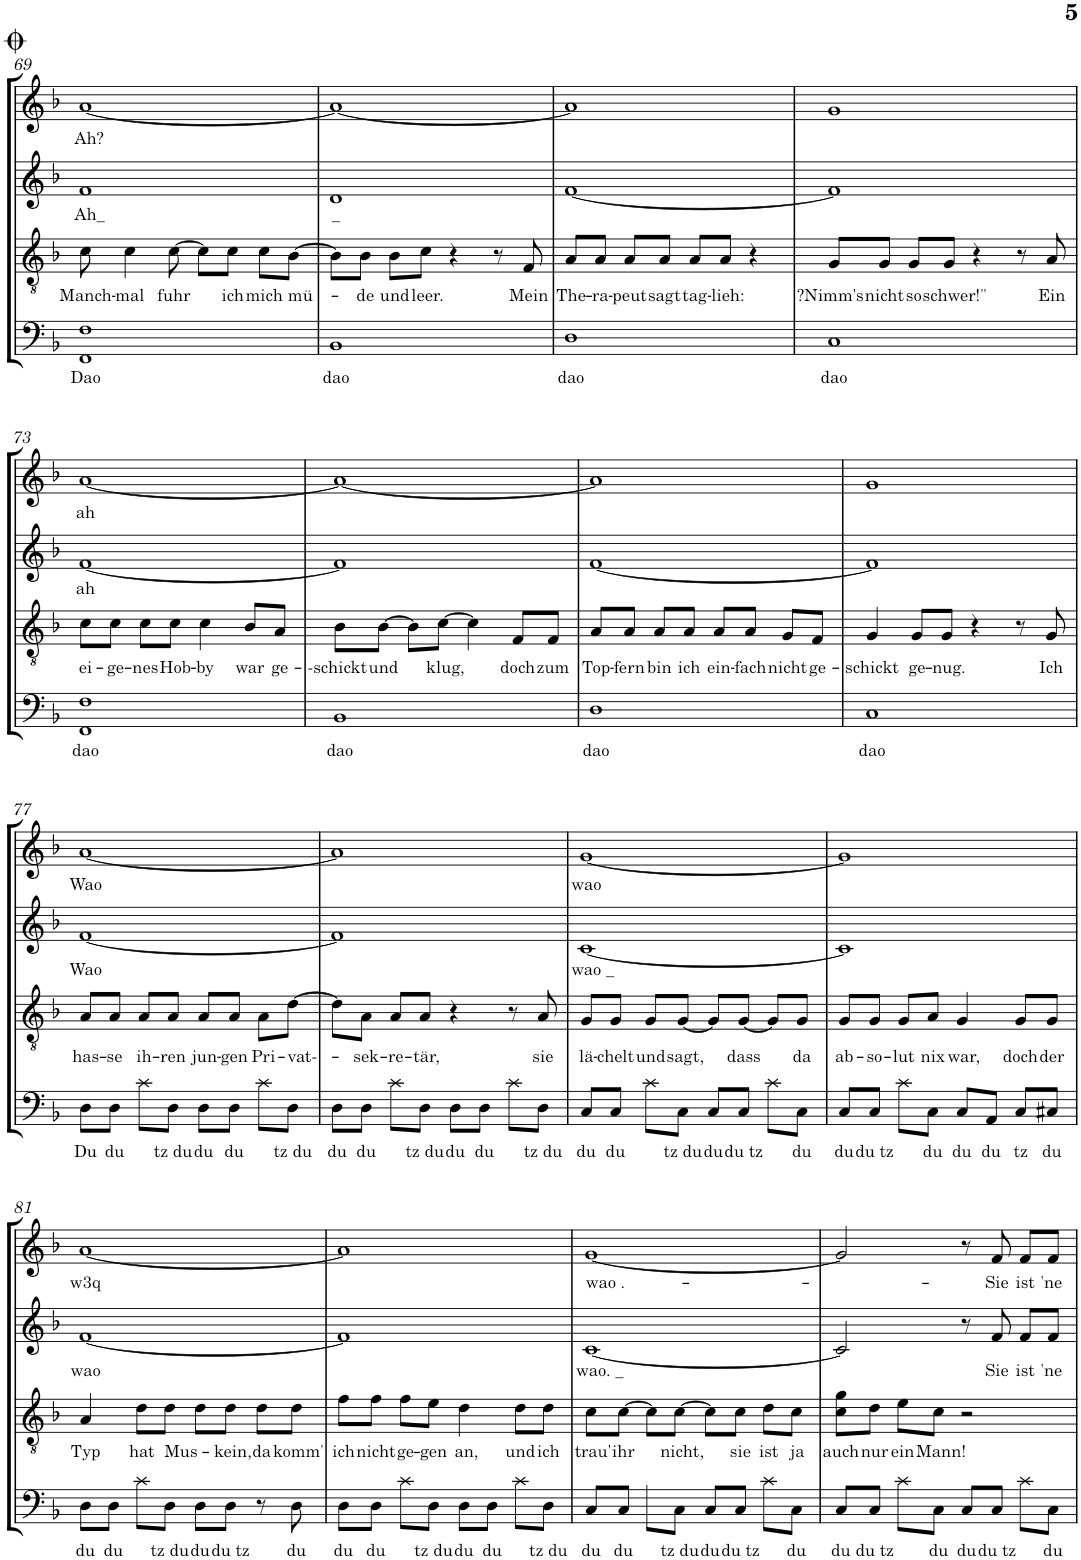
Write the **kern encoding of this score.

**kern	**text	**kern	**text	**kern	**text	**kern	**text
*part4	*part4	*part3	*part3	*part2	*part2	*part1	*part1
*staff4	*staff4	*staff3	*staff3	*staff2	*staff2	*staff1	*staff1
*I"ßass	*	*I"Tenor	*	*I"Alt	*	*I"Sopran	*
!!LO:PB:g=z
*clefF4	*	*clefGv2	*	*clefG2	*	*clefG2	*
*k[b-]	*	*k[b-]	*	*k[b-]	*	*k[b-]	*
*M4/4	*	*M4/4	*	*M4/4	*	*M4/4	*
=69	=69	=69	=69	=69	=69	=69	=69
!	!LO:LY:b	!	!LO:LY:b	!	!LO:LY:b	!	!LO:LY:b
1FF 1F	Dao	8c\	Manch-	1f	Ah_	[1a	Ah?
!	!	!	!LO:LY:b	!	!	!	!
.	.	4c\	mal	.	.	.	.
!	!	!	!LO:LY:b	!	!	!	!
.	.	[8c\	fuhr	.	.	.	.
.	.	8c\L]	.	.	.	.	.
!	!	!	!LO:LY:b	!	!	!	!
.	.	8c\J	ich	.	.	.	.
!	!	!	!LO:LY:b	!	!	!	!
.	.	8c\L	mich	.	.	.	.
!	!	!	!LO:LY:b	!	!	!	!
.	.	[8B-\J	mü-	.	.	.	.
=70	=70	=70	=70	=70	=70	=70	=70
!	!LO:LY:b	!	!	!	!LO:LY:b	!	!
1BB-	dao	8B-\L]	.	1d	_	1a_	.
!	!	!	!LO:LY:b	!	!	!	!
.	.	8B-\J	de	.	.	.	.
!	!	!	!LO:LY:b	!	!	!	!
.	.	8B-\L	und	.	.	.	.
!	!	!	!LO:LY:b	!	!	!	!
.	.	8c\J	leer.	.	.	.	.
.	.	4r	.	.	.	.	.
.	.	8r	.	.	.	.	.
!	!	!	!LO:LY:b	!	!	!	!
.	.	8F/	Mein	.	.	.	.
=71	=71	=71	=71	=71	=71	=71	=71
!	!LO:LY:b	!	!LO:LY:b	!	!	!	!
1D	dao	8A/L	The-	[1f	.	1a]	.
!	!	!	!LO:LY:b	!	!	!	!
.	.	8A/J	ra-	.	.	.	.
!	!	!	!LO:LY:b	!	!	!	!
.	.	8A/L	peut	.	.	.	.
!	!	!	!LO:LY:b	!	!	!	!
.	.	8A/J	sagt	.	.	.	.
!	!	!	!LO:LY:b	!	!	!	!
.	.	8A/L	tag-	.	.	.	.
!	!	!	!LO:LY:b	!	!	!	!
.	.	8A/J	lieh:	.	.	.	.
.	.	4r	.	.	.	.	.
=72	=72	=72	=72	=72	=72	=72	=72
!	!LO:LY:b	!	!LO:LY:b	!	!	!	!
1C	dao	8G/L	?Nimm's	1f]	.	1g	.
!	!	!	!LO:LY:b	!	!	!	!
.	.	8G/J	nicht	.	.	.	.
!	!	!	!LO:LY:b	!	!	!	!
.	.	8G/L	so	.	.	.	.
!	!	!	!LO:LY:b	!	!	!	!
.	.	8G/J	schwer!"	.	.	.	.
.	.	4r	.	.	.	.	.
.	.	8r	.	.	.	.	.
!	!	!	!LO:LY:b	!	!	!	!
.	.	8A/	Ein	.	.	.	.
!!LO:LB:g=z
=73	=73	=73	=73	=73	=73	=73	=73
!	!LO:LY:b	!	!LO:LY:b	!	!LO:LY:b	!	!LO:LY:b
1FF 1F	dao	8c\L	ei-	[1f	ah	[1a	ah
!	!	!	!LO:LY:b	!	!	!	!
.	.	8c\J	ge-	.	.	.	.
!	!	!	!LO:LY:b	!	!	!	!
.	.	8c\L	nes	.	.	.	.
!	!	!	!LO:LY:b	!	!	!	!
.	.	8c\J	Hob-	.	.	.	.
!	!	!	!LO:LY:b	!	!	!	!
.	.	4c\	by	.	.	.	.
!	!	!	!LO:LY:b	!	!	!	!
.	.	8B-/L	war	.	.	.	.
!	!	!	!LO:LY:b	!	!	!	!
.	.	8A/J	ge-	.	.	.	.
=74	=74	=74	=74	=74	=74	=74	=74
!	!LO:LY:b	!	!LO:LY:b	!	!	!	!
1BB-	dao	8B-\L	-schickt	1f]	.	1a_	.
!	!	!	!LO:LY:b	!	!	!	!
.	.	[8B-\J	und	.	.	.	.
.	.	8B-\L]	.	.	.	.	.
!	!	!	!LO:LY:b	!	!	!	!
.	.	[8c\J	klug,	.	.	.	.
.	.	4c\]	.	.	.	.	.
!	!	!	!LO:LY:b	!	!	!	!
.	.	8F/L	doch	.	.	.	.
!	!	!	!LO:LY:b	!	!	!	!
.	.	8F/J	zum	.	.	.	.
=75	=75	=75	=75	=75	=75	=75	=75
!	!LO:LY:b	!	!LO:LY:b	!	!	!	!
1D	dao	8A/L	Top-	[1f	.	1a]	.
!	!	!	!LO:LY:b	!	!	!	!
.	.	8A/J	fern	.	.	.	.
!	!	!	!LO:LY:b	!	!	!	!
.	.	8A/L	bin	.	.	.	.
!	!	!	!LO:LY:b	!	!	!	!
.	.	8A/J	ich	.	.	.	.
!	!	!	!LO:LY:b	!	!	!	!
.	.	8A/L	ein-	.	.	.	.
!	!	!	!LO:LY:b	!	!	!	!
.	.	8A/J	fach	.	.	.	.
!	!	!	!LO:LY:b	!	!	!	!
.	.	8G/L	nicht	.	.	.	.
!	!	!	!LO:LY:b	!	!	!	!
.	.	8F/J	ge-	.	.	.	.
=76	=76	=76	=76	=76	=76	=76	=76
!	!LO:LY:b	!	!LO:LY:b	!	!	!	!
1C	dao	4G/	schickt	1f]	.	1g	.
!	!	!	!LO:LY:b	!	!	!	!
.	.	8G/L	ge-	.	.	.	.
!	!	!	!LO:LY:b	!	!	!	!
.	.	8G/J	nug.	.	.	.	.
.	.	4r	.	.	.	.	.
.	.	8r	.	.	.	.	.
!	!	!	!LO:LY:b	!	!	!	!
.	.	8G/	Ich	.	.	.	.
!!LO:LB:g=z
=77	=77	=77	=77	=77	=77	=77	=77
!	!LO:LY:b	!	!LO:LY:b	!	!LO:LY:b	!	!LO:LY:b
8D\L	Du	8A/L	has-	[1f	Wao	[1a	Wao
!	!LO:LY:b	!	!LO:LY:b	!	!	!	!
8D\J	du	8A/J	se	.	.	.	.
!	!	!	!LO:LY:b	!	!	!	!
8c\L	.	8A/L	ih-	.	.	.	.
!	!LO:LY:b	!	!LO:LY:b	!	!	!	!
8D\J	tz du	8A/J	ren	.	.	.	.
!	!LO:LY:b	!	!LO:LY:b	!	!	!	!
8D\L	du	8A/L	jun-	.	.	.	.
!	!LO:LY:b	!	!LO:LY:b	!	!	!	!
8D\J	du	8A/J	gen	.	.	.	.
!	!	!	!LO:LY:b	!	!	!	!
8c\L	.	8A\L	Pri-	.	.	.	.
!	!LO:LY:b	!	!LO:LY:b	!	!	!	!
8D\J	tz du	[8d\J	vat--	.	.	.	.
=78	=78	=78	=78	=78	=78	=78	=78
!	!LO:LY:b	!	!	!	!	!	!
8D\L	du	8d\L]	.	1f]	.	1a]	.
!	!LO:LY:b	!	!LO:LY:b	!	!	!	!
8D\J	du	8A\J	sek-	.	.	.	.
!	!	!	!LO:LY:b	!	!	!	!
8c\L	.	8A/L	re-	.	.	.	.
!	!LO:LY:b	!	!LO:LY:b	!	!	!	!
8D\J	tz du	8A/J	tär,	.	.	.	.
!	!LO:LY:b	!	!	!	!	!	!
8D\L	du	4r	.	.	.	.	.
!	!LO:LY:b	!	!	!	!	!	!
8D\J	du	.	.	.	.	.	.
8c\L	.	8r	.	.	.	.	.
!	!LO:LY:b	!	!LO:LY:b	!	!	!	!
8D\J	tz du	8A/	sie	.	.	.	.
=79	=79	=79	=79	=79	=79	=79	=79
!	!LO:LY:b	!	!LO:LY:b	!	!LO:LY:b	!	!LO:LY:b
8C/L	du	8G/L	lä-	[1c	wao _	[1g	wao
!	!LO:LY:b	!	!LO:LY:b	!	!	!	!
8C/J	du	8G/J	chelt	.	.	.	.
!	!	!	!LO:LY:b	!	!	!	!
8c\L	.	8G/L	und	.	.	.	.
!	!LO:LY:b	!	!LO:LY:b	!	!	!	!
8C\J	tz du	[8G/J	sagt,	.	.	.	.
!	!LO:LY:b	!	!	!	!	!	!
8C/L	du	8G/L]	.	.	.	.	.
!	!LO:LY:b	!	!LO:LY:b	!	!	!	!
8C/J	du tz	[8G/J	dass	.	.	.	.
8c\L	.	8G/L]	.	.	.	.	.
!	!LO:LY:b	!	!LO:LY:b	!	!	!	!
8C\J	du	8G/J	da	.	.	.	.
=80	=80	=80	=80	=80	=80	=80	=80
!	!LO:LY:b	!	!LO:LY:b	!	!	!	!
8C/L	du	8G/L	ab-	1c]	.	1g]	.
!	!LO:LY:b	!	!LO:LY:b	!	!	!	!
8C/J	du tz	8G/J	so-	.	.	.	.
!	!	!	!LO:LY:b	!	!	!	!
8c\L	.	8G/L	lut	.	.	.	.
!	!LO:LY:b	!	!LO:LY:b	!	!	!	!
8C\J	du	8A/J	nix	.	.	.	.
!	!LO:LY:b	!	!LO:LY:b	!	!	!	!
8C/L	du	4G/	war,	.	.	.	.
!	!LO:LY:b	!	!	!	!	!	!
8AA/J	du	.	.	.	.	.	.
!	!LO:LY:b	!	!LO:LY:b	!	!	!	!
8C/L	tz	8G/L	doch	.	.	.	.
!	!LO:LY:b	!	!LO:LY:b	!	!	!	!
8C#X/J	du	8G/J	der	.	.	.	.
!!LO:LB:g=z
=81	=81	=81	=81	=81	=81	=81	=81
!	!LO:LY:b	!	!LO:LY:b	!	!LO:LY:b	!	!LO:LY:b
8D\L	du	4A/	Typ	[1f	wao	[1a	w3q
!	!LO:LY:b	!	!	!	!	!	!
8D\J	du	.	.	.	.	.	.
!	!	!	!LO:LY:b	!	!	!	!
8c\L	.	8d\L	hat	.	.	.	.
!	!LO:LY:b	!	!LO:LY:b	!	!	!	!
8D\J	tz du	8d\J	Mus-	.	.	.	.
!	!LO:LY:b	!	!	!	!	!	!
8D\L	du	8d\L	.	.	.	.	.
!	!LO:LY:b	!	!LO:LY:b	!	!	!	!
8D\J	du tz	8d\J	kein,	.	.	.	.
!	!	!	!LO:LY:b	!	!	!	!
8r	.	8d\L	da	.	.	.	.
!	!LO:LY:b	!	!LO:LY:b	!	!	!	!
8D\	du	8d\J	komm'	.	.	.	.
=82	=82	=82	=82	=82	=82	=82	=82
!	!LO:LY:b	!	!LO:LY:b	!	!	!	!
8D\L	du	8f\L	ich	1f]	.	1a]	.
!	!LO:LY:b	!	!LO:LY:b	!	!	!	!
8D\J	du	8f\J	nicht	.	.	.	.
!	!	!	!LO:LY:b	!	!	!	!
8c\L	.	8f\L	ge-	.	.	.	.
!	!LO:LY:b	!	!LO:LY:b	!	!	!	!
8D\J	tz du	8e\J	gen	.	.	.	.
!	!LO:LY:b	!	!LO:LY:b	!	!	!	!
8D\L	du	4d\	an,	.	.	.	.
!	!LO:LY:b	!	!	!	!	!	!
8D\J	du	.	.	.	.	.	.
!	!	!	!LO:LY:b	!	!	!	!
8c\L	.	8d\L	und	.	.	.	.
!	!LO:LY:b	!	!LO:LY:b	!	!	!	!
8D\J	tz du	8d\J	ich	.	.	.	.
=83	=83	=83	=83	=83	=83	=83	=83
!	!LO:LY:b	!	!LO:LY:b	!	!LO:LY:b	!	!LO:LY:b
8C/L	du	8c\L	trau'	[1c	wao. _	[1g	wao .-
!	!LO:LY:b	!	!LO:LY:b	!	!	!	!
8C/J	du	[8c\J	ihr	.	.	.	.
8c\L	.	8c\L]	.	.	.	.	.
!	!LO:LY:b	!	!LO:LY:b	!	!	!	!
8C\J	tz du	[8c\J	nicht,	.	.	.	.
!	!LO:LY:b	!	!	!	!	!	!
8C/L	du	8c\L]	.	.	.	.	.
!	!LO:LY:b	!	!LO:LY:b	!	!	!	!
8C/J	du tz	8c\J	sie	.	.	.	.
!	!	!	!LO:LY:b	!	!	!	!
8c\L	.	8d\L	ist	.	.	.	.
!	!LO:LY:b	!	!LO:LY:b	!	!	!	!
8C\J	du	8c\J	ja	.	.	.	.
=84	=84	=84	=84	=84	=84	=84	=84
!	!LO:LY:b	!	!LO:LY:b	!	!	!	!
8C/L	du	8c\ 8g\L	auch	2c/]	.	2g/]	.
!	!LO:LY:b	!	!LO:LY:b	!	!	!	!
8C/J	du tz	8d\J	nur	.	.	.	.
!	!	!	!LO:LY:b	!	!	!	!
8c\L	.	8e\L	ein	.	.	.	.
!	!LO:LY:b	!	!LO:LY:b	!	!	!	!
8C\J	du	8c\J	Mann!	.	.	.	.
!	!LO:LY:b	!	!	!	!	!	!
8C/L	du	2r	.	8r	.	8r	.
!	!LO:LY:b	!	!	!	!LO:LY:b	!	!LO:LY:b
8C/J	du tz	.	.	8f/	Sie	8f/	Sie
!	!	!	!	!	!LO:LY:b	!	!LO:LY:b
8c\L	.	.	.	8f/L	ist	8f/L	ist
!	!LO:LY:b	!	!	!	!LO:LY:b	!	!LO:LY:b
8C\J	du	.	.	8f/J	'ne	8f/J	'ne
=	=	=	=	=	=	=	=
*-	*-	*-	*-	*-	*-	*-	*-
